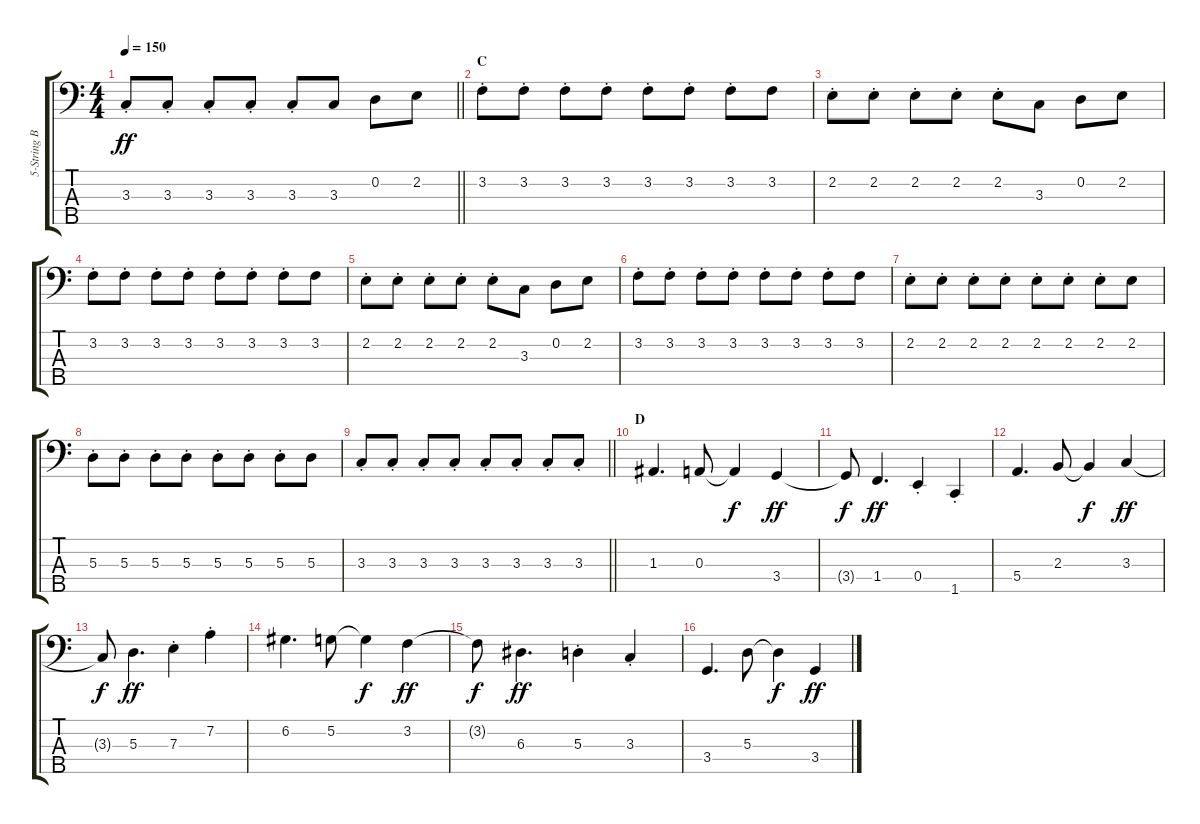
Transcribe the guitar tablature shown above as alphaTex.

\track ("5-String Bass" "5-String B") {instrument electricbassfinger}
\staff {score tabs}
\tuning (G2 D2 A1 E1 B0) {hide}
\ts (4 4)
\tempo 150
\clef f4
\barLineRight lightlight
\ks c
3.3{st}.8{dy ff} 3.3{st}.8 3.3{st}.8 3.3{st}.8 3.3{st}.8 3.3.8 0.2.8 2.2.8 |
\section ("" "C")
3.2{st}.8 3.2{st}.8 3.2{st}.8 3.2{st}.8 3.2{st}.8 3.2{st}.8 3.2{st}.8 3.2.8 |
2.2{st}.8 2.2{st}.8 2.2{st}.8 2.2{st}.8 2.2{st}.8 3.3.8 0.2.8 2.2.8 |
3.2{st}.8 3.2{st}.8 3.2{st}.8 3.2{st}.8 3.2{st}.8 3.2{st}.8 3.2{st}.8 3.2.8 |
2.2{st}.8 2.2{st}.8 2.2{st}.8 2.2{st}.8 2.2{st}.8 3.3.8 0.2.8 2.2.8 |
3.2{st}.8 3.2{st}.8 3.2{st}.8 3.2{st}.8 3.2{st}.8 3.2{st}.8 3.2{st}.8 3.2.8 |
2.2{st}.8 2.2{st}.8 2.2{st}.8 2.2{st}.8 2.2{st}.8 2.2{st}.8 2.2{st}.8 2.2.8 |
5.3{st}.8 5.3{st}.8 5.3{st}.8 5.3{st}.8 5.3{st}.8 5.3{st}.8 5.3{st}.8 5.3.8 |
\barLineRight lightlight
3.3{st}.8 3.3{st}.8 3.3{st}.8 3.3{st}.8 3.3{st}.8 3.3{st}.8 3.3{st}.8 3.3{st}.8 |
\section ("" "D")
1.3.4{d} 0.3.8 0.3{t}.4{dy f} 3.4.4{dy ff} |
3.4{t}.8{dy f} 1.4.4{d dy ff} 0.4{st}.4 1.5{st}.4 |
5.4.4{d} 2.3.8 2.3{t}.4{dy f} 3.3.4{dy ff} |
3.3{t}.8{dy f} 5.3.4{d dy ff} 7.3{st}.4 7.2{st}.4 |
6.2.4{d} 5.2.8 5.2{t}.4{dy f} 3.2.4{dy ff} |
3.2{t}.8{dy f} 6.3.4{d dy ff} 5.3{st}.4 3.3{st}.4 |
3.4.4{d} 5.3.8 5.3{t}.4{dy f} 3.4.4{dy ff}
